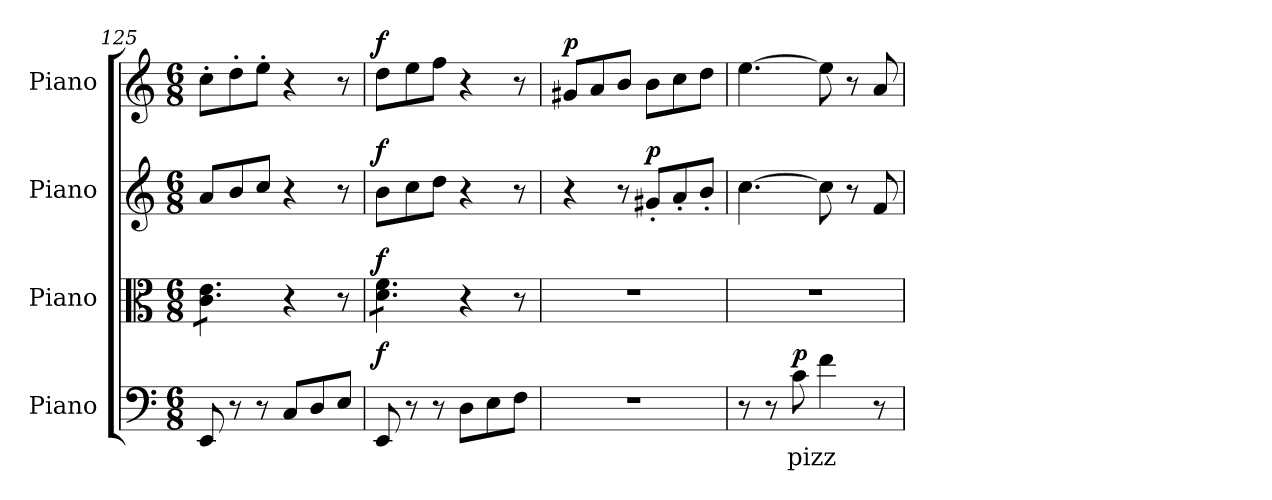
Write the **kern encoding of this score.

**kern	**text	**dynam	**kern	**dynam	**kern	**dynam	**kern	**dynam
*part4	*part4	*part4	*part3	*part3	*part2	*part2	*part1	*part1
*staff4	*staff4	*staff4	*staff3	*staff3	*staff2	*staff2	*staff1	*staff1
*I"Piano	*	*	*I"Piano	*	*I"Piano	*	*I"Piano	*
*I'Pno	*	*	*I'Pno	*	*I'Pno	*	*I'Pno	*
*clefF4	*	*	*clefC3	*	*clefG2	*	*clefG2	*
*k[]	*	*	*k[]	*	*k[]	*	*k[]	*
*M6/8	*	*	*M6/8	*	*M6/8	*	*M6/8	*
=125	=125	=125	=125	=125	=125	=125	=125	=125
*	*	*	*tremolo	*	*	*	*	*
8EE/	.	.	8c\ 8e\L	.	8a/L	.	8cc'\L	.
8r	.	.	8c\ 8e\	.	8b/	.	8dd'\	.
8r	.	.	8c\ 8e\J	.	8cc/J	.	8ee'\J	.
8C/L	.	.	4r	.	4r	.	4r	.
8D/	.	.	.	.	.	.	.	.
8E/J	.	.	8r	.	8r	.	8r	.
=126	=126	=126	=126	=126	=126	=126	=126	=126
!	!	!LO:DY:a	!	!LO:DY:a	!	!LO:DY:a	!	!LO:DY:a
8EE/	.	f	8d\ 8f\L	f	8b\L	f	8dd\L	f
8r	.	.	8d\ 8f\	.	8cc\	.	8ee\	.
8r	.	.	8d\ 8f\J	.	8dd\J	.	8ff\J	.
*	*	*	*Xtremolo	*	*	*	*	*
8D\L	.	.	4r	.	4r	.	4r	.
8E\	.	.	.	.	.	.	.	.
8F\J	.	.	8r	.	8r	.	8r	.
=127	=127	=127	=127	=127	=127	=127	=127	=127
!	!	!	!	!	!	!	!	!LO:DY:a
2.r	.	.	2.r	.	4r	.	8g#X/L	p
.	.	.	.	.	.	.	8a/	.
.	.	.	.	.	8r	.	8b/J	.
!	!	!	!	!	!	!LO:DY:a	!	!
.	.	.	.	.	8g#X'/L	p	8b\L	.
.	.	.	.	.	8a'/	.	8cc\	.
.	.	.	.	.	8b'/J	.	8dd\J	.
=128	=128	=128	=128	=128	=128	=128	=128	=128
8r	.	.	2.r	.	[4.cc\	.	[4.ee\	.
8r	.	.	.	.	.	.	.	.
!	!LO:LY:b	!LO:DY:a	!	!	!	!	!	!
8c\	pizz	p	.	.	.	.	.	.
4f\	.	.	.	.	8cc\]	.	8ee\]	.
.	.	.	.	.	8r	.	8r	.
8r	.	.	.	.	8f/	.	8a/	.
=	=	=	=	=	=	=	=	=
*-	*-	*-	*-	*-	*-	*-	*-	*-
